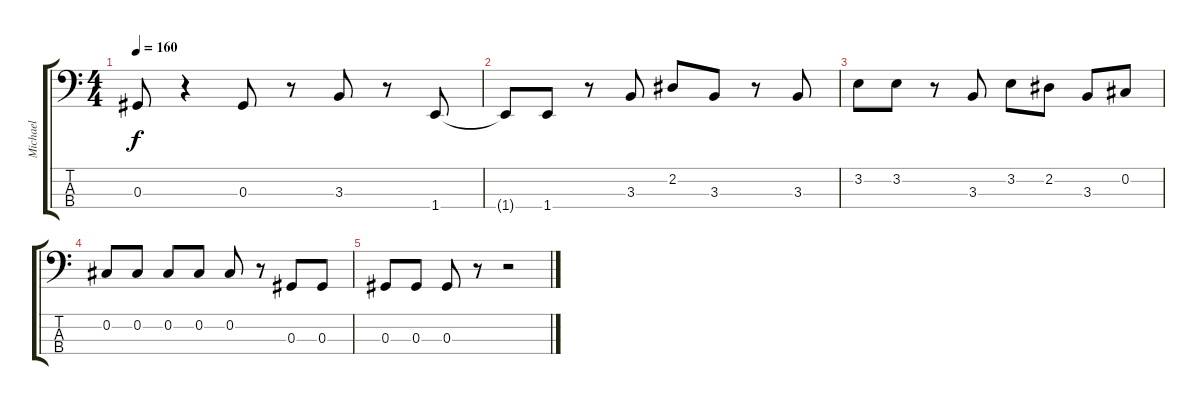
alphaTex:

\track ("Michael" "Michael") {instrument electricbasspick}
\staff {score tabs}
\tuning (Gb2 Db2 Ab1 Eb1) {hide}
\ts (4 4)
\tempo 160
\clef f4
\ks c
0.3.8{dy f} r.4 0.3.8 r.8 3.3.8 r.8 1.4.8 |
1.4{t}.8 1.4.8 r.8 3.3.8 2.2.8 3.3.8 r.8 3.3.8 |
3.2.8 3.2.8 r.8 3.3.8 3.2.8 2.2.8 3.3.8 0.2.8 |
0.2.8 0.2.8 0.2.8 0.2.8 0.2.8 r.8 0.3.8 0.3.8 |
0.3.8 0.3.8 0.3.8 r.8 r.2
